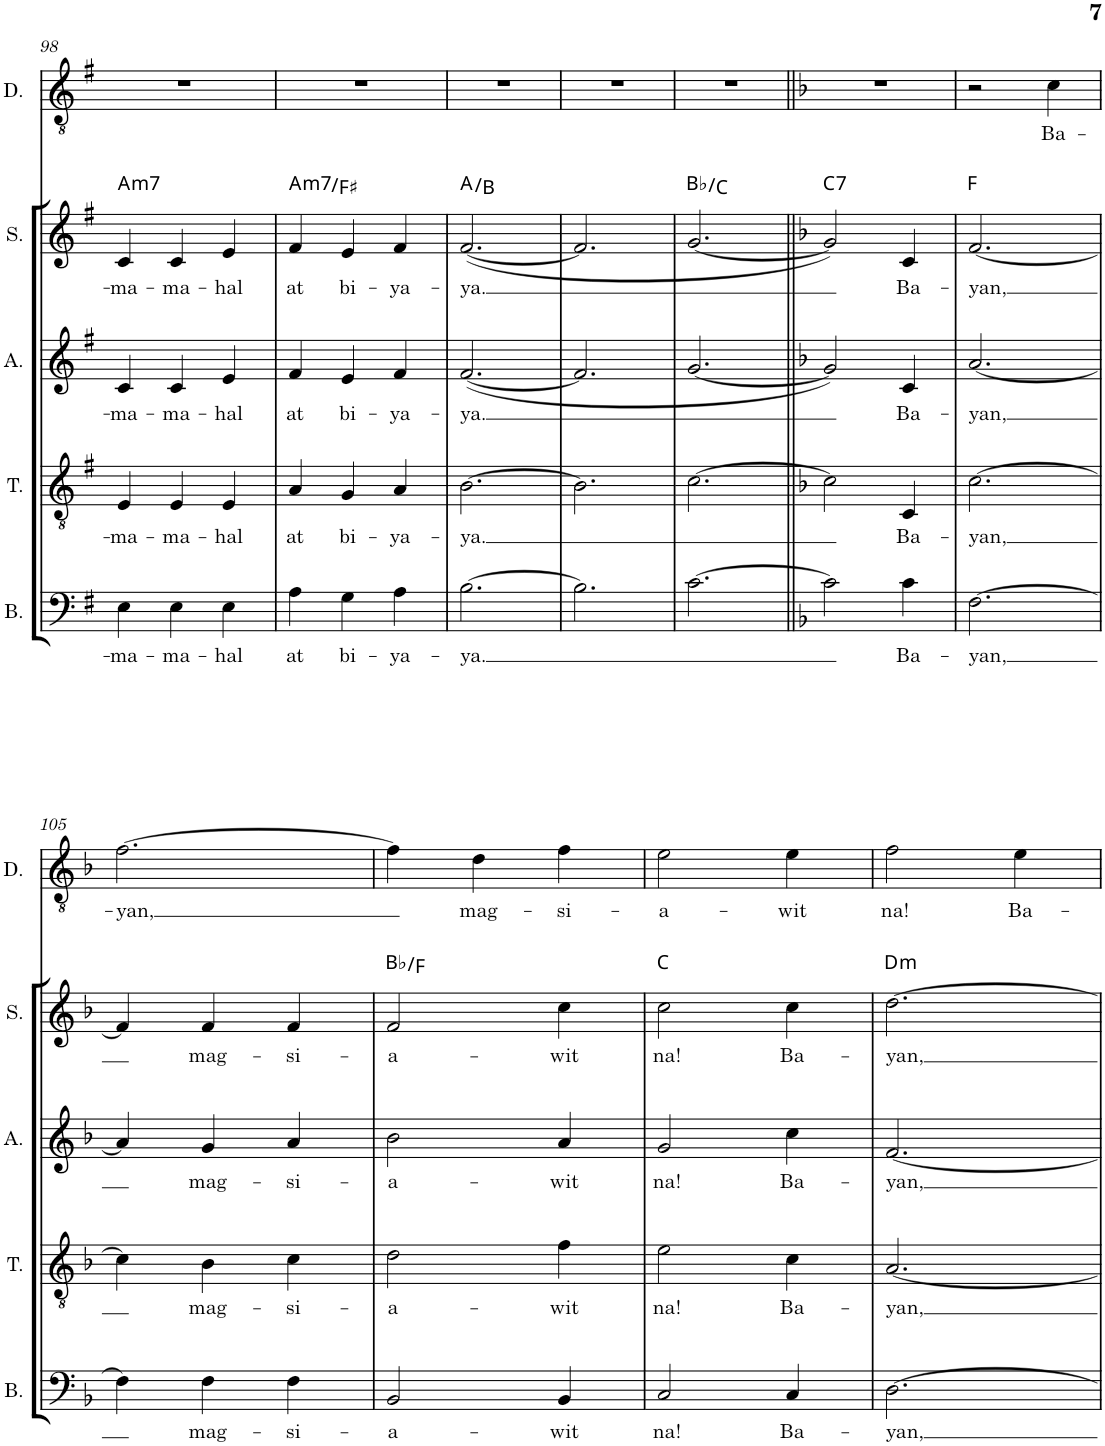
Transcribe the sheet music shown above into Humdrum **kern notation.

**kern	**text	**kern	**text	**kern	**text	**kern	**text	**harte	**kern	**text
*part5	*part5	*part4	*part4	*part3	*part3	*part2	*part2	*part2	*part1	*part1
*staff5	*staff5	*staff4	*staff4	*staff3	*staff3	*staff2	*staff2	*	*staff1	*staff1
*I"Bass	*	*I"Tenor	*	*I"Alto	*	*I"Soprano	*	*	*I"Descant	*
*I'B.	*	*I'T.	*	*I'A.	*	*I'S.	*	*	*I'D.	*
!!LO:PB:g=z
*clefF4	*	*clefGv2	*	*clefG2	*	*clefG2	*	*	*clefGv2	*
*k[f#]	*	*k[f#]	*	*k[f#]	*	*k[f#]	*	*	*k[f#]	*
*M3/4	*	*M3/4	*	*M3/4	*	*M3/4	*	*	*M3/4	*
=98	=98	=98	=98	=98	=98	=98	=98	=98	=98	=98
!	!LO:LY:b	!	!LO:LY:b	!	!LO:LY:b	!	!LO:LY:b	!LO:H:kt=m7	!	!
4E\	-ma-	4E/	-ma-	4c/	-ma-	4c/	-ma-	A:min7	2.r	.
!	!LO:LY:b	!	!LO:LY:b	!	!LO:LY:b	!	!LO:LY:b	!	!	!
4E\	-ma-	4E/	-ma-	4c/	-ma-	4c/	-ma-	.	.	.
!	!LO:LY:b	!	!LO:LY:b	!	!LO:LY:b	!	!LO:LY:b	!	!	!
4E\	-hal	4E/	-hal	4e/	-hal	4e/	-hal	.	.	.
=99	=99	=99	=99	=99	=99	=99	=99	=99	=99	=99
!	!LO:LY:b	!	!LO:LY:b	!	!LO:LY:b	!	!LO:LY:b	!LO:H:kt=m7	!	!
4A\	at	4A/	at	4f#/	at	4f#/	at	A:min7/6	2.r	.
!	!LO:LY:b	!	!LO:LY:b	!	!LO:LY:b	!	!LO:LY:b	!	!	!
4G\	bi-	4G/	bi-	4e/	bi-	4e/	bi-	.	.	.
!	!LO:LY:b	!	!LO:LY:b	!	!LO:LY:b	!	!LO:LY:b	!	!	!
4A\	-ya-	4A/	-ya-	4f#/	-ya-	4f#/	-ya-	.	.	.
=100	=100	=100	=100	=100	=100	=100	=100	=100	=100	=100
!	!LO:LY:b	!	!LO:LY:b	!	!LO:LY:b	!	!LO:LY:b	!	!	!
[2.B\	-ya.	[2.B\	-ya.	([2.f#/	-ya.	([2.f#/	-ya.	A:maj/2	2.r	.
=101	=101	=101	=101	=101	=101	=101	=101	=101	=101	=101
2.B\]	.	2.B\]	.	2.f#/]	.	2.f#/]	.	.	2.r	.
=102	=102	=102	=102	=102	=102	=102	=102	=102	=102	=102
[2.c\	.	[2.c\	.	[2.g/	.	[2.g/	.	Bb:maj/2	2.r	.
=103||	=103||	=103||	=103||	=103||	=103||	=103||	=103||	=103||	=103||	=103||
*k[b-]	*	*k[b-]	*	*k[b-]	*	*k[b-]	*	*	*k[b-]	*
!	!	!	!	!	!	!	!	!LO:H:kt=7	!	!
2c\]	.	2c\]	.	2g/])	.	2g/])	.	C:7	2.r	.
!	!LO:LY:b	!	!LO:LY:b	!	!LO:LY:b	!	!LO:LY:b	!	!	!
4c\	Ba-	4C/	Ba-	4c/	Ba-	4c/	Ba-	.	.	.
=104	=104	=104	=104	=104	=104	=104	=104	=104	=104	=104
!	!LO:LY:b	!	!LO:LY:b	!	!LO:LY:b	!	!LO:LY:b	!	!	!
[2.F\	-yan,	[2.c\	-yan,	[2.a/	-yan,	[2.f/	-yan,	F:maj	2r	.
!	!	!	!	!	!	!	!	!	!	!LO:LY:b
.	.	.	.	.	.	.	.	.	4c\	Ba-
!!LO:LB:g=z
=105	=105	=105	=105	=105	=105	=105	=105	=105	=105	=105
!	!	!	!	!	!	!	!	!	!	!LO:LY:b
4F\]	.	4c\]	.	4a/]	.	4f/]	.	.	[2.f\	-yan,
!	!LO:LY:b	!	!LO:LY:b	!	!LO:LY:b	!	!LO:LY:b	!	!	!
4F\	mag-	4B-\	mag-	4g/	mag-	4f/	mag-	.	.	.
!	!LO:LY:b	!	!LO:LY:b	!	!LO:LY:b	!	!LO:LY:b	!	!	!
4F\	-si-	4c\	-si-	4a/	-si-	4f/	-si-	.	.	.
=106	=106	=106	=106	=106	=106	=106	=106	=106	=106	=106
!	!LO:LY:b	!	!LO:LY:b	!	!LO:LY:b	!	!LO:LY:b	!	!	!
2BB-/	-a-	2d\	-a-	2b-\	-a-	2f/	-a-	Bb:maj/5	4f\]	.
!	!	!	!	!	!	!	!	!	!	!LO:LY:b
.	.	.	.	.	.	.	.	.	4d\	mag-
!	!LO:LY:b	!	!LO:LY:b	!	!LO:LY:b	!	!LO:LY:b	!	!	!LO:LY:b
4BB-/	-wit	4f\	-wit	4a/	-wit	4cc\	-wit	.	4f\	-si-
=107	=107	=107	=107	=107	=107	=107	=107	=107	=107	=107
!	!LO:LY:b	!	!LO:LY:b	!	!LO:LY:b	!	!LO:LY:b	!	!	!LO:LY:b
2C/	na!	2e\	na!	2g/	na!	2cc\	na!	C:maj	2e\	-a-
!	!LO:LY:b	!	!LO:LY:b	!	!LO:LY:b	!	!LO:LY:b	!	!	!LO:LY:b
4C/	Ba-	4c\	Ba-	4cc\	Ba-	4cc\	Ba-	.	4e\	-wit
=108	=108	=108	=108	=108	=108	=108	=108	=108	=108	=108
!	!LO:LY:b	!	!LO:LY:b	!	!LO:LY:b	!	!LO:LY:b	!LO:H:kt=m	!	!LO:LY:b
[2.D\	-yan,	[2.A/	-yan,	[2.f/	-yan,	[2.dd\	-yan,	D:min	2f\	na!
!	!	!	!	!	!	!	!	!	!	!LO:LY:b
.	.	.	.	.	.	.	.	.	4e\	Ba-
=	=	=	=	=	=	=	=	=	=	=
*-	*-	*-	*-	*-	*-	*-	*-	*-	*-	*-
